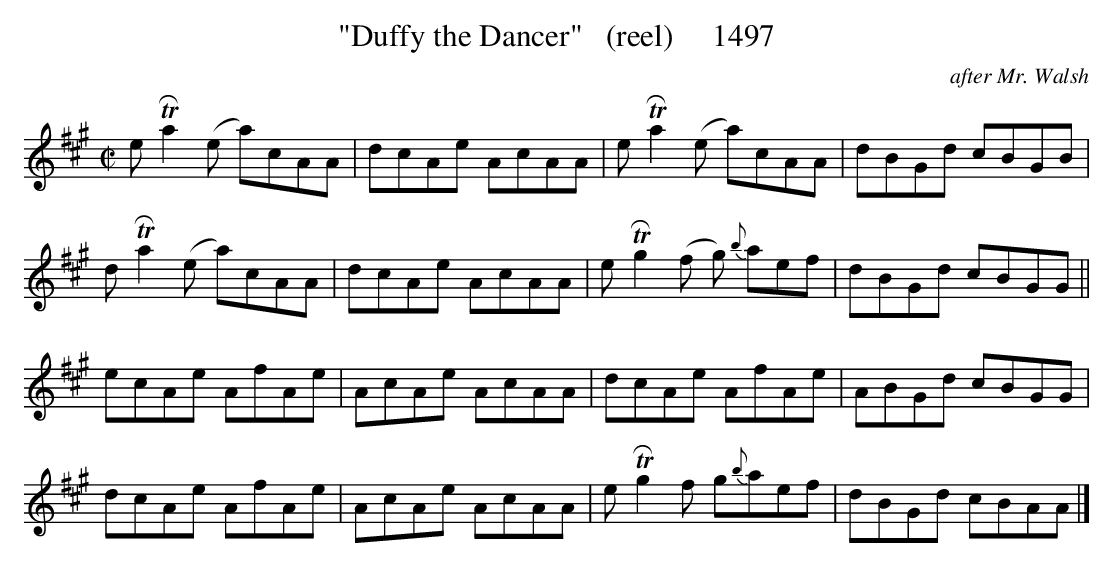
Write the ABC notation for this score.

X:1
T:"Duffy the Dancer"   (reel)     1497
C:after Mr. Walsh
BRENNAN July 2003 (HTTP://WWW.SOSYOURMOM.COM)
M:C|
L:1/8
K:A
e  TRa2(e a)cAA|dcAe AcAA|e TRa2(e a)cAA|dBGd cBGB|
d TRa2(e a)cAA|dcAe AcAA|e TRg2(f g) {b}aef|dBGd cBGG||
ecAe AfAe|AcAe AcAA|dcAe AfAe|ABGd cBGG|
dcAe AfAe|AcAe AcAA|e TRg2f g{b}aef|dBGd cBAA|]
